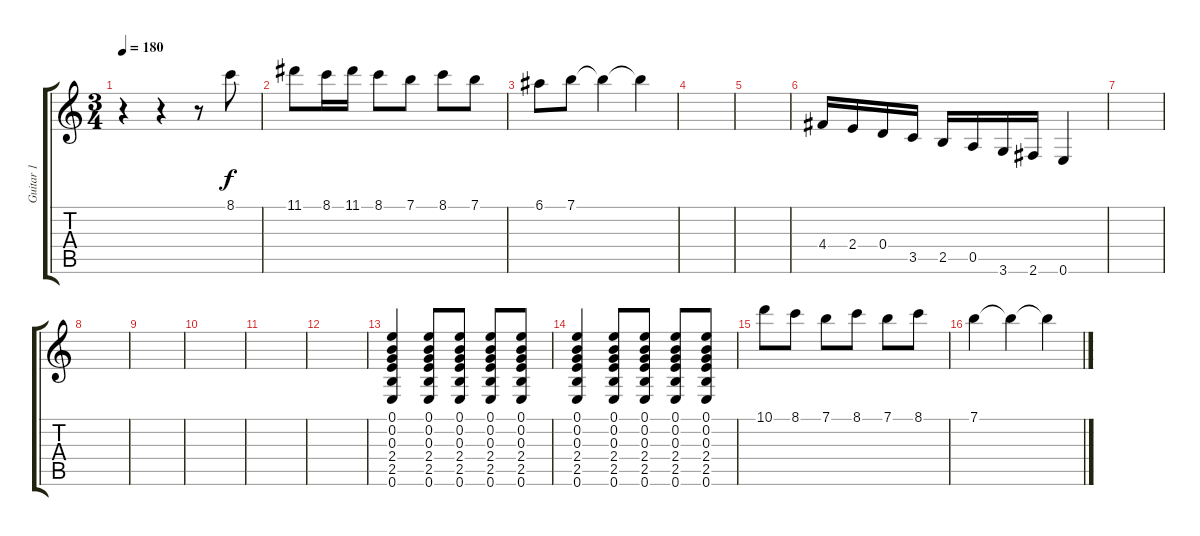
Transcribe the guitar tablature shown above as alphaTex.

\track ("Guitar 1" "Guitar 1") {instrument acousticguitarnylon}
\staff {score tabs}
\tuning (E4 B3 G3 D3 A2 E2) {hide}
\ts (3 4)
\tempo 180
\clef g2
\ks c
r.4{dy f instrument acousticguitarnylon} r.4 r.8 8.1.8 |
11.1.8 8.1.16 11.1.16 8.1.8 7.1.8 8.1.8 7.1.8 |
6.1.8 7.1.8 7.1{t}.4 7.1{t}.4 |
|
|
4.4.16 2.4.16 0.4.16 3.5.16 2.5.16 0.5.16 3.6.16 2.6.16 0.6.4 |
|
|
|
|
|
|
(0.1 0.2 0.3 2.4 2.5 0.6).4{volume 9} (0.1 0.2 0.3 2.4 2.5 0.6).8 (0.1 0.2 0.3 2.4 2.5 0.6).8 (0.1 0.2 0.3 2.4 2.5 0.6).8 (0.1 0.2 0.3 2.4 2.5 0.6).8 |
(0.1 0.2 0.3 2.4 2.5 0.6).4 (0.1 0.2 0.3 2.4 2.5 0.6).8 (0.1 0.2 0.3 2.4 2.5 0.6).8 (0.1 0.2 0.3 2.4 2.5 0.6).8 (0.1 0.2 0.3 2.4 2.5 0.6).8 |
10.1.8 8.1.8 7.1.8 8.1.8 7.1.8 8.1.8 |
7.1.4 7.1{t}.4 7.1{t}.4
